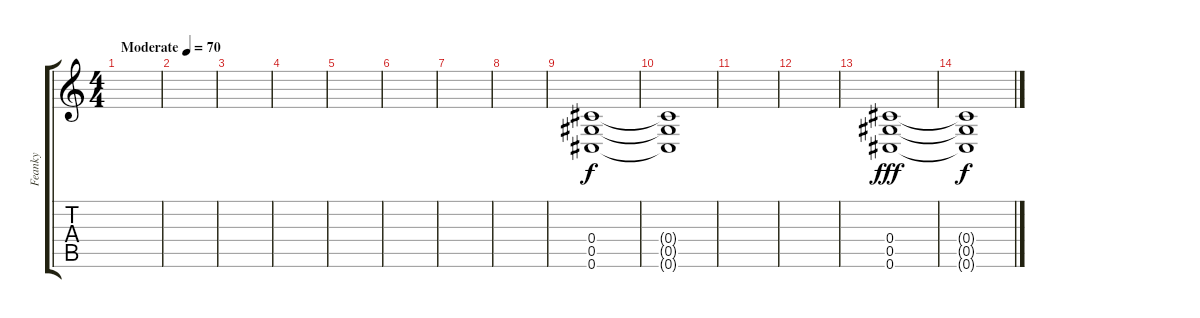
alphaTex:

\track ("Feanky" "Feanky") {instrument distortionguitar}
\staff {score tabs}
\tuning (Eb4 Bb3 Gb3 Db3 Ab2 Db2) {hide}
\ts (4 4)
\tempo (70 "Moderate")
\clef g2
\ks c
|
|
|
|
|
|
|
|
(0.4 0.5 0.6).1{volume 0} |
(0.4{t} 0.5{t} 0.6{t}).1{dy f} |
|
|
(0.4 0.5 0.6).1{dy fff volume 0} |
(0.4{t} 0.5{t} 0.6{t}).1{dy f}
